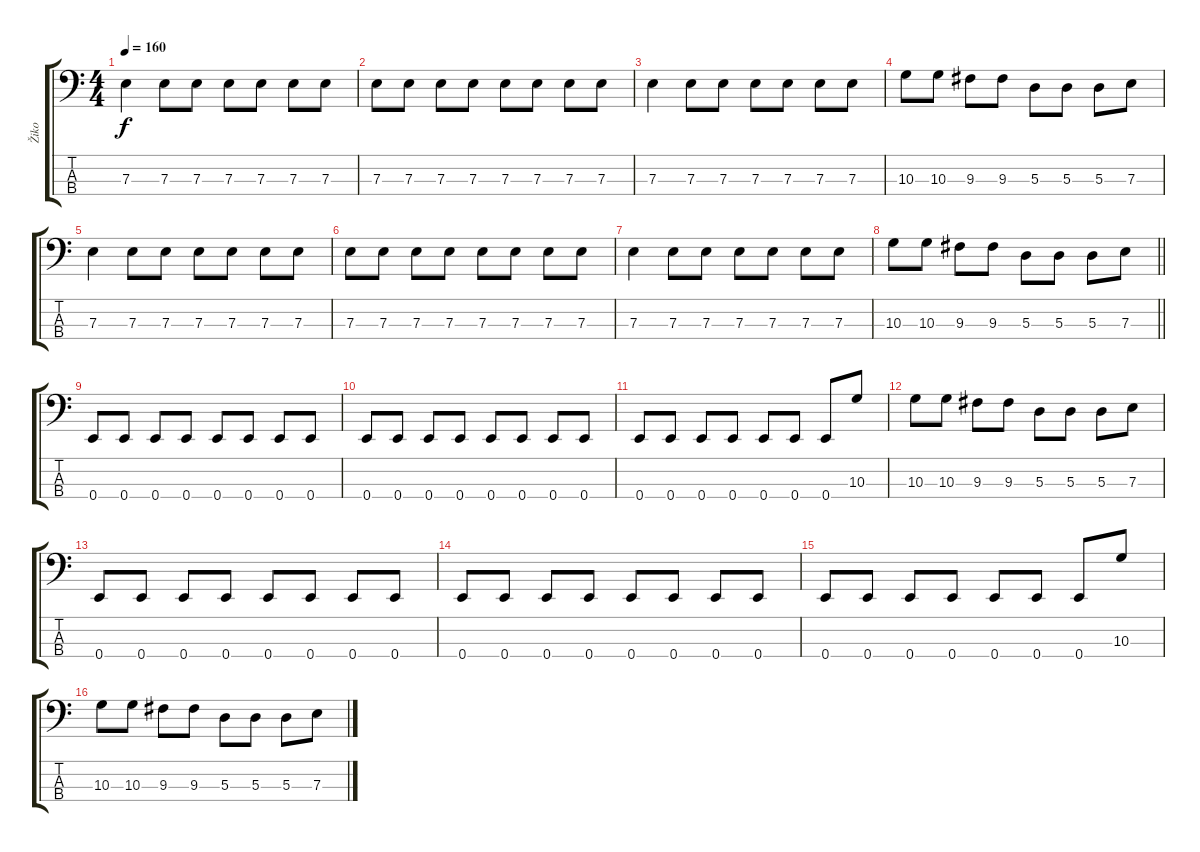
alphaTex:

\track ("Žiko" "Žiko") {instrument electricbassfinger}
\staff {score tabs}
\tuning (G2 D2 A1 E1) {hide}
\ts (4 4)
\tempo 160
\clef f4
\ks c
7.3.4{dy f} 7.3.8 7.3.8 7.3.8 7.3.8 7.3.8 7.3.8 |
7.3.8 7.3.8 7.3.8 7.3.8 7.3.8 7.3.8 7.3.8 7.3.8 |
7.3.4 7.3.8 7.3.8 7.3.8 7.3.8 7.3.8 7.3.8 |
10.3.8 10.3.8 9.3.8 9.3.8 5.3.8 5.3.8 5.3.8 7.3.8 |
7.3.4 7.3.8 7.3.8 7.3.8 7.3.8 7.3.8 7.3.8 |
7.3.8 7.3.8 7.3.8 7.3.8 7.3.8 7.3.8 7.3.8 7.3.8 |
7.3.4 7.3.8 7.3.8 7.3.8 7.3.8 7.3.8 7.3.8 |
\barLineRight lightlight
10.3.8 10.3.8 9.3.8 9.3.8 5.3.8 5.3.8 5.3.8 7.3.8 |
0.4.8 0.4.8 0.4.8 0.4.8 0.4.8 0.4.8 0.4.8 0.4.8 |
0.4.8 0.4.8 0.4.8 0.4.8 0.4.8 0.4.8 0.4.8 0.4.8 |
0.4.8 0.4.8 0.4.8 0.4.8 0.4.8 0.4.8 0.4.8 10.3.8 |
10.3.8 10.3.8 9.3.8 9.3.8 5.3.8 5.3.8 5.3.8 7.3.8 |
0.4.8 0.4.8 0.4.8 0.4.8 0.4.8 0.4.8 0.4.8 0.4.8 |
0.4.8 0.4.8 0.4.8 0.4.8 0.4.8 0.4.8 0.4.8 0.4.8 |
0.4.8 0.4.8 0.4.8 0.4.8 0.4.8 0.4.8 0.4.8 10.3.8 |
10.3.8 10.3.8 9.3.8 9.3.8 5.3.8 5.3.8 5.3.8 7.3.8
